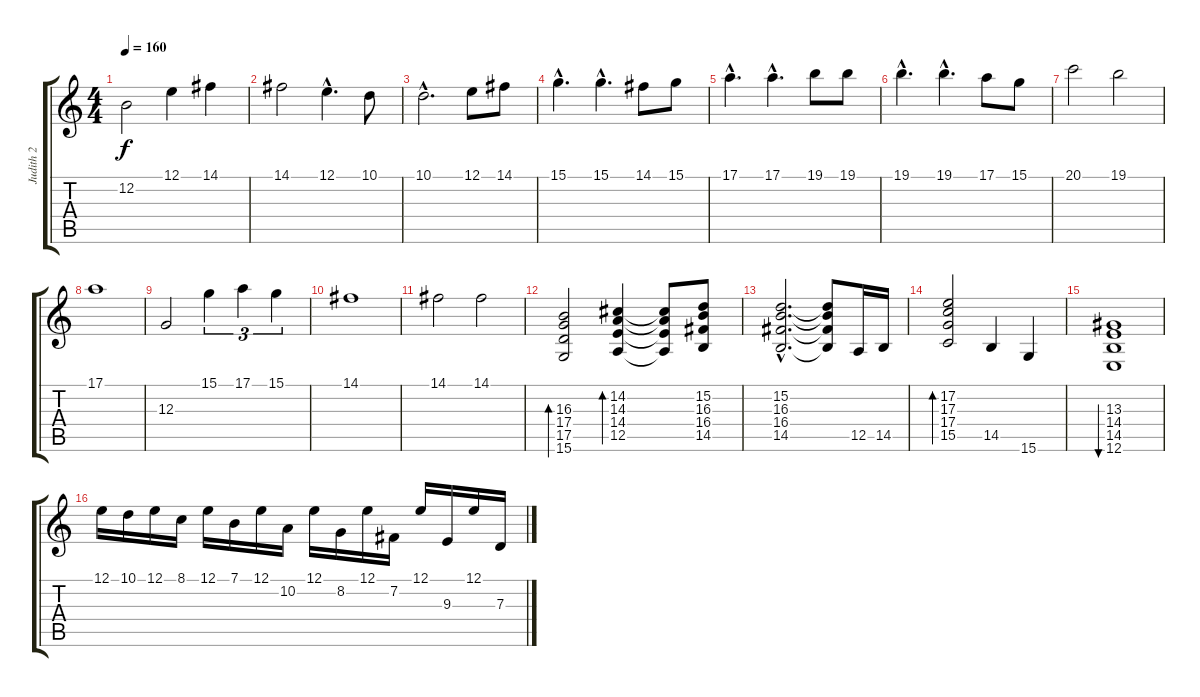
\track ("Judith 2" "Judith 2") {instrument harpsichord}
\staff {score tabs}
\tuning (E4 B3 G3 D3 A2 E2) {hide}
\ts (4 4)
\tempo 160
\clef g2
\ks c
12.2.2{dy f} 12.1.4 14.1.4 |
14.1.2 12.1{hac}.4{d} 10.1.8 |
10.1{hac}.2{d} 12.1.8 14.1.8 |
15.1{hac}.4{d} 15.1{hac}.4{d} 14.1.8 15.1.8 |
17.1{hac}.4{d} 17.1{hac}.4{d} 19.1.8 19.1.8 |
19.1{hac}.4{d} 19.1{hac}.4{d} 17.1.8 15.1.8 |
20.1.2 19.1.2 |
17.1.1 |
12.3.2 15.1.4{tu (3 2)} 17.1.4{tu (3 2)} 15.1.4{tu (3 2)} |
14.1.1 |
14.1.2 14.1.2 |
(16.3 17.4 17.5 15.6).2{bd 480} (14.2 14.3 14.4 12.5).4{bd 480} (14.2{t} 14.3{t} 14.4{t} 12.5{t}).8 (15.2 16.3 16.4 14.5).8 |
(15.2{hac} 16.3{hac} 16.4{hac} 14.5{hac}).2{d} (15.2{t} 16.3{t} 16.4{t} 14.5{t}).8 12.5.16 14.5.16 |
(17.2 17.3 17.4 15.5).2{bd 240} 14.5.4 15.6.4 |
(13.3 14.4 14.5 12.6).1{bu 240} |
12.1.16 10.1.16 12.1.16 8.1.16 12.1.16 7.1.16 12.1.16 10.2.16 12.1.16 8.2.16 12.1.16 7.2.16 12.1.16 9.3.16 12.1.16 7.3.16
